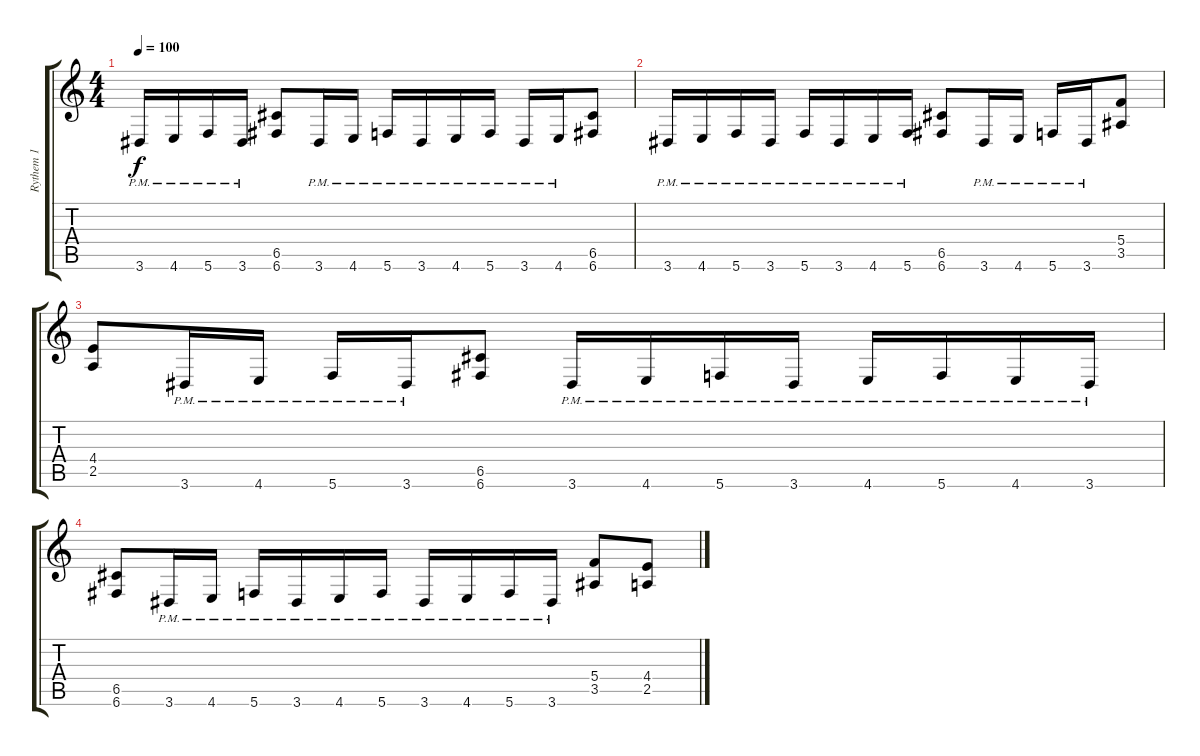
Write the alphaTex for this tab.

\track ("Rythem 1" "Rythem 1") {instrument distortionguitar}
\staff {score tabs}
\tuning (D4 A3 F3 C3 G2 C2) {hide}
\ts (4 4)
\tempo 100
\clef g2
\ks c
3.6{pm}.16{dy f} 4.6{pm}.16 5.6{pm}.16 3.6{pm}.16 (6.5 6.6).8 3.6{pm}.16 4.6{pm}.16 5.6{pm}.16 3.6{pm}.16 4.6{pm}.16 5.6{pm}.16 3.6{pm}.16 4.6{pm}.16 (6.5 6.6).8 |
3.6{pm}.16 4.6{pm}.16 5.6{pm}.16 3.6{pm}.16 5.6{pm}.16 3.6{pm}.16 4.6{pm}.16 5.6{pm}.16 (6.5 6.6).8 3.6{pm}.16 4.6{pm}.16 5.6{pm}.16 3.6{pm}.16 (5.4 3.5).8 |
(4.4 2.5).8 3.6{pm}.16 4.6{pm}.16 5.6{pm}.16 3.6{pm}.16 (6.5 6.6).8 3.6{pm}.16 4.6{pm}.16 5.6{pm}.16 3.6{pm}.16 4.6{pm}.16 5.6{pm}.16 4.6{pm}.16 3.6{pm}.16 |
(6.5 6.6).8 3.6{pm}.16 4.6{pm}.16 5.6{pm}.16 3.6{pm}.16 4.6{pm}.16 5.6{pm}.16 3.6{pm}.16 4.6{pm}.16 5.6{pm}.16 3.6{pm}.16 (5.4 3.5).8 (4.4 2.5).8
